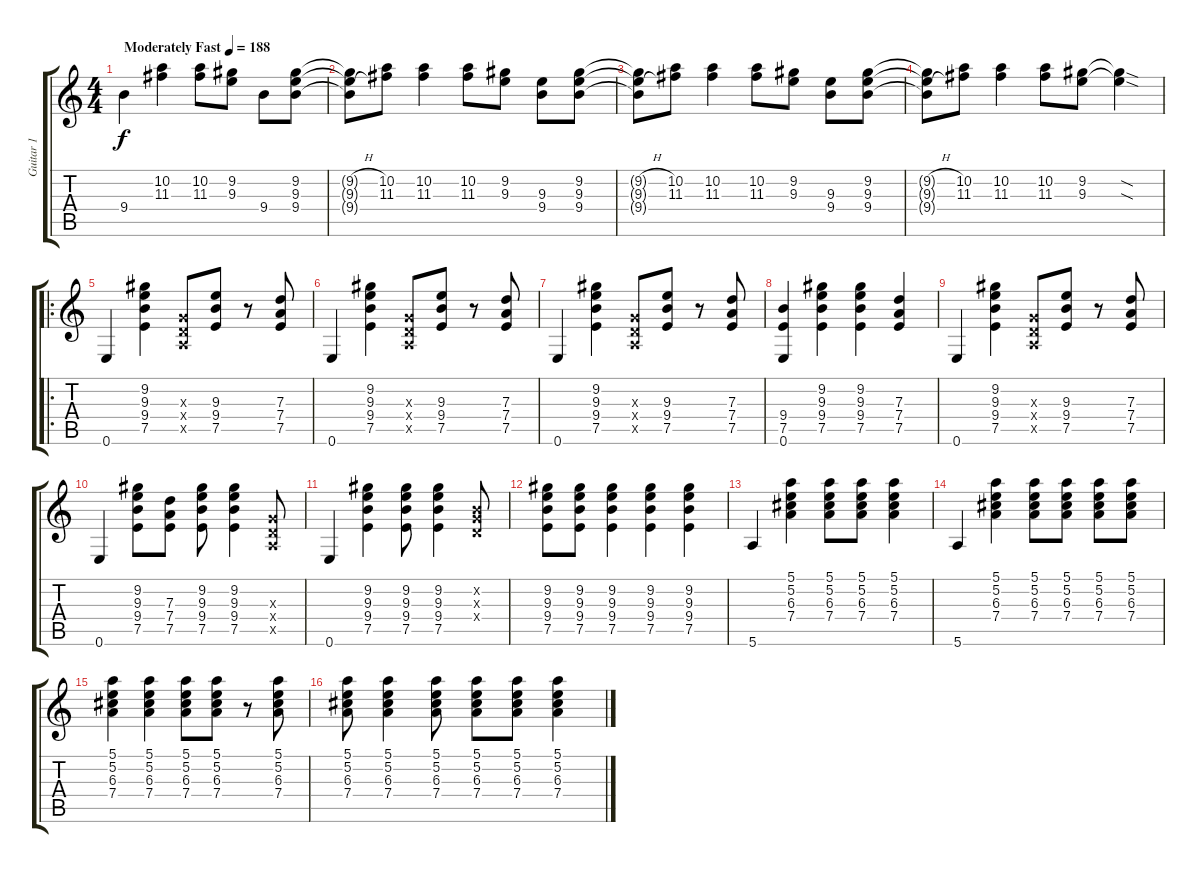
\track ("Guitar 1" "Guitar 1") {instrument electricguitarclean}
\staff {score tabs}
\tuning (E4 B3 G3 D3 A2 E2) {hide}
\ts (4 4)
\tempo (188 "Moderately Fast")
\clef g2
\ks c
9.4.4{dy f instrument electricguitarclean} (10.2 11.3).4 (10.2 11.3).8 (9.2 9.3).8 9.4.8 (9.2 9.3 9.4).8 |
(9.2{h t} 9.3{h t} 9.4{t}).8 (10.2 11.3).8 (10.2 11.3).4 (10.2 11.3).8 (9.2 9.3).8 (9.3 9.4).8 (9.2 9.3 9.4).8 |
(9.2{h t} 9.3{h t} 9.4{t}).8 (10.2 11.3).8 (10.2 11.3).4 (10.2 11.3).8 (9.2 9.3).8 (9.3 9.4).8 (9.2 9.3 9.4).8 |
(9.2{h t} 9.3{h t} 9.4{t}).8 (10.2 11.3).8 (10.2 11.3).4 (10.2 11.3).8 (9.2 9.3).8 (9.2{sod t} 9.3{sod t}).4 |
\ro
0.6.4 (9.2 9.3 9.4 7.5).4 (0.3{x} 0.4{x} 0.5{x}).8 (9.3 9.4 7.5).8 r.8 (7.3 7.4 7.5).8 |
0.6.4 (9.2 9.3 9.4 7.5).4 (0.3{x} 0.4{x} 0.5{x}).8 (9.3 9.4 7.5).8 r.8 (7.3 7.4 7.5).8 |
0.6.4 (9.2 9.3 9.4 7.5).4 (0.3{x} 0.4{x} 0.5{x}).8 (9.3 9.4 7.5).8 r.8 (7.3 7.4 7.5).8 |
(9.4 7.5 0.6).4 (9.2 9.3 9.4 7.5).4 (9.2 9.3 9.4 7.5).4 (7.3 7.4 7.5).4 |
0.6.4 (9.2 9.3 9.4 7.5).4 (0.3{x} 0.4{x} 0.5{x}).8 (9.3 9.4 7.5).8 r.8 (7.3 7.4 7.5).8 |
0.6.4 (9.2 9.3 9.4 7.5).8 (7.3 7.4 7.5).8 (9.2 9.3 9.4 7.5).8 (9.2 9.3 9.4 7.5).4 (0.3{x} 0.4{x} 0.5{x}).8 |
0.6.4 (9.2 9.3 9.4 7.5).4 (9.2 9.3 9.4 7.5).8 (9.2 9.3 9.4 7.5).4 (0.2{x} 0.3{x} 0.4{x}).8 |
(9.2 9.3 9.4 7.5).8 (9.2 9.3 9.4 7.5).8 (9.2 9.3 9.4 7.5).4 (9.2 9.3 9.4 7.5).4 (9.2 9.3 9.4 7.5).4 |
5.6.4 (5.1 5.2 6.3 7.4).4 (5.1 5.2 6.3 7.4).8 (5.1 5.2 6.3 7.4).8 (5.1 5.2 6.3 7.4).4 |
5.6.4 (5.1 5.2 6.3 7.4).4 (5.1 5.2 6.3 7.4).8 (5.1 5.2 6.3 7.4).8 (5.1 5.2 6.3 7.4).8 (5.1 5.2 6.3 7.4).8 |
(5.1 5.2 6.3 7.4).4 (5.1 5.2 6.3 7.4).4 (5.1 5.2 6.3 7.4).8 (5.1 5.2 6.3 7.4).8 r.8 (5.1 5.2 6.3 7.4).8 |
(5.1 5.2 6.3 7.4).8 (5.1 5.2 6.3 7.4).4 (5.1 5.2 6.3 7.4).8 (5.1 5.2 6.3 7.4).8 (5.1 5.2 6.3 7.4).8 (5.1 5.2 6.3 7.4).4
